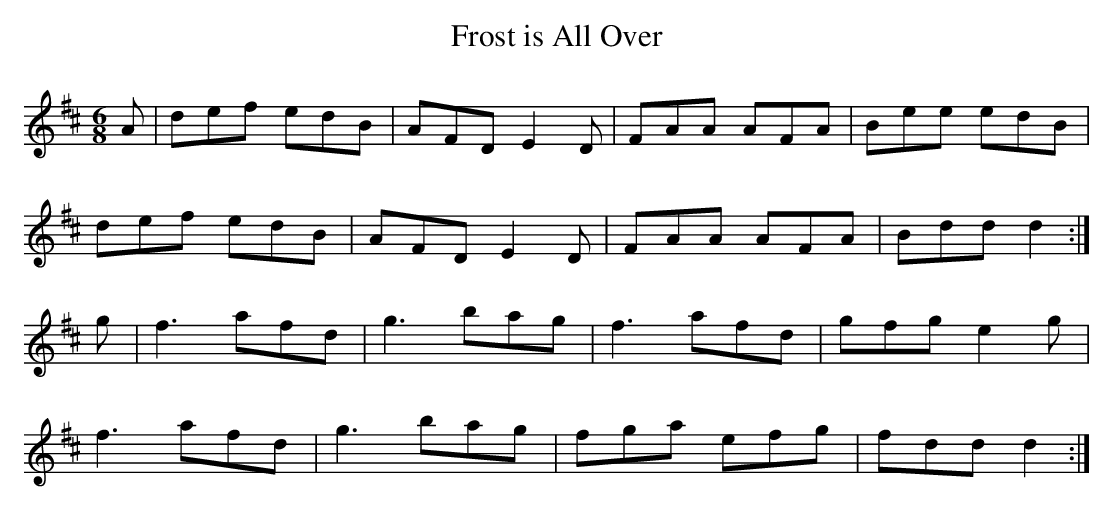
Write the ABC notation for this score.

X:1
T:Frost is All Over
M:6/8
L:1/8
K:D Major
A|def edB|AFD E2D|FAA AFA|Bee edB|!
def edB|AFD E2D|FAA AFA|Bdd d2:|!
g|f3 afd|g3 bag|f3 afd|gfg e2g|!
f3 afd|g3 bag|fga efg|fdd d2:|!
